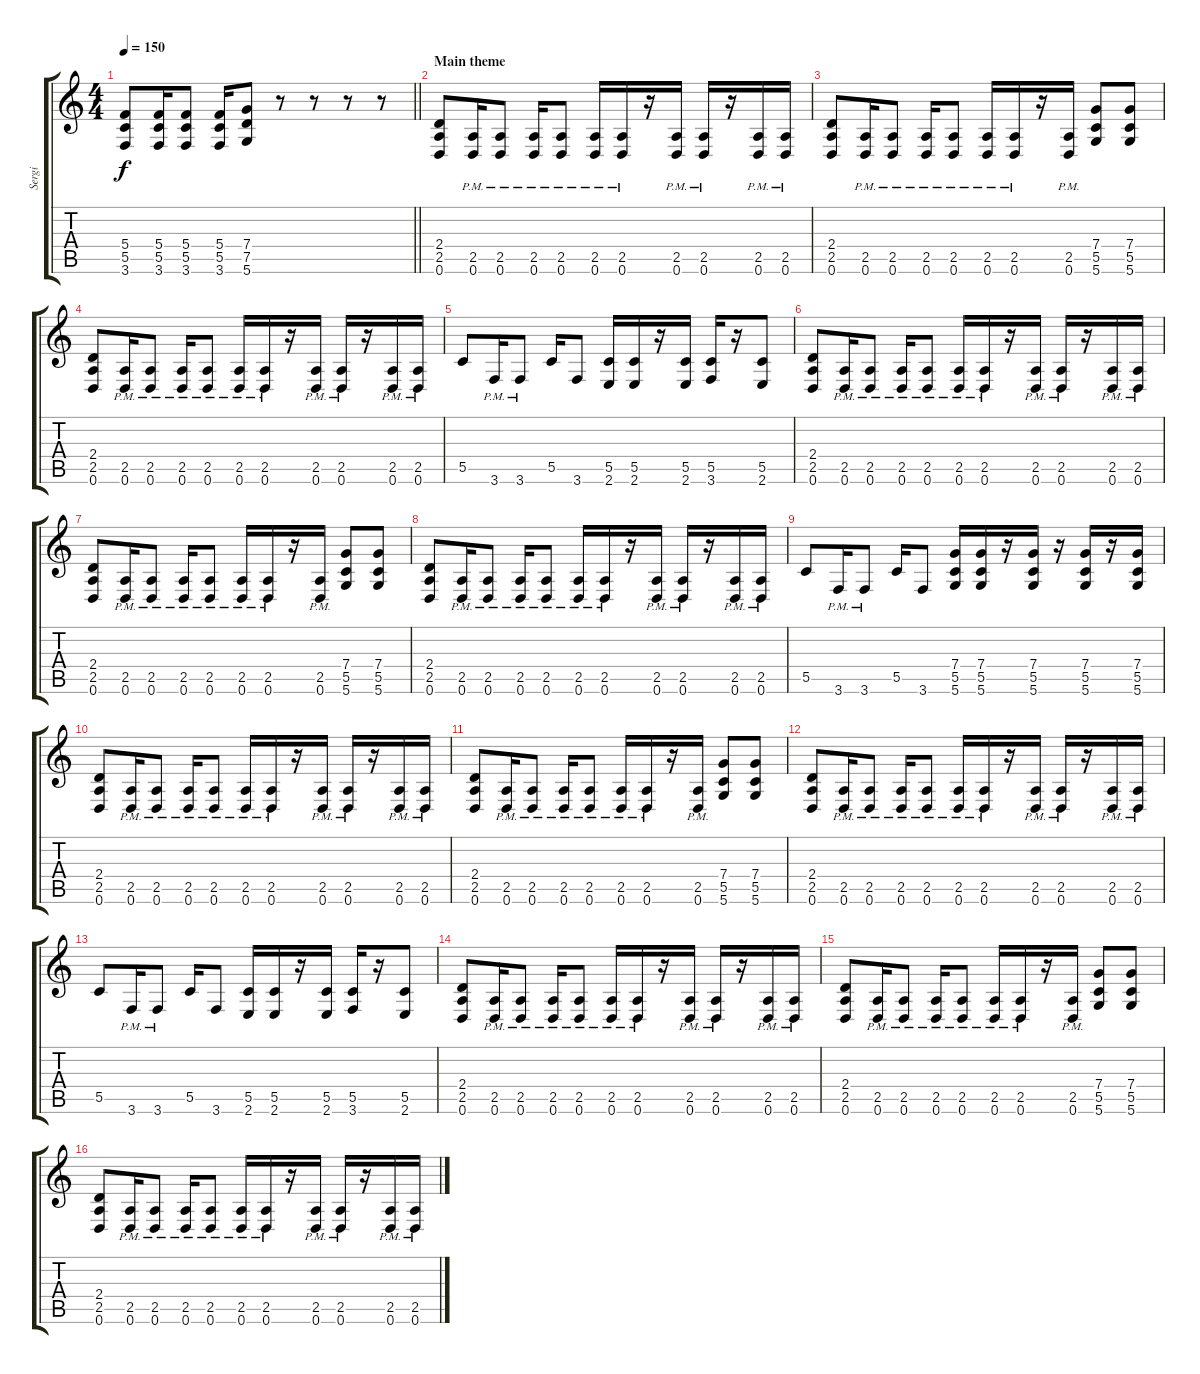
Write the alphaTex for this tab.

\track ("Sergi" "Sergi") {instrument distortionguitar}
\staff {score tabs}
\tuning (D4 A3 F3 C3 G2 D2) {hide}
\ts (4 4)
\tempo 150
\clef g2
\barLineRight lightlight
\ks c
(5.4 5.5 3.6).8{dy f} (5.4 5.5 3.6).16 (5.4 5.5 3.6).8 (5.4 5.5 3.6).16 (7.4 7.5 5.6).8 r.8 r.8 r.8 r.8 |
\section ("" "Main theme")
(2.4 2.5 0.6).8 (2.5{pm} 0.6{pm}).16 (2.5{pm} 0.6{pm}).8 (2.5{pm} 0.6{pm}).16 (2.5{pm} 0.6{pm}).8 (2.5{pm} 0.6{pm}).16 (2.5{pm} 0.6{pm}).16 r.16 (2.5{pm} 0.6{pm}).16 (2.5{pm} 0.6{pm}).16 r.16 (2.5{pm} 0.6{pm}).16 (2.5{pm} 0.6{pm}).16 |
(2.4 2.5 0.6).8 (2.5{pm} 0.6{pm}).16 (2.5{pm} 0.6{pm}).8 (2.5{pm} 0.6{pm}).16 (2.5{pm} 0.6{pm}).8 (2.5{pm} 0.6{pm}).16 (2.5{pm} 0.6{pm}).16 r.16 (2.5{pm} 0.6{pm}).16 (7.4 5.5 5.6).8 (7.4 5.5 5.6).8 |
(2.4 2.5 0.6).8 (2.5{pm} 0.6{pm}).16 (2.5{pm} 0.6{pm}).8 (2.5{pm} 0.6{pm}).16 (2.5{pm} 0.6{pm}).8 (2.5{pm} 0.6{pm}).16 (2.5{pm} 0.6{pm}).16 r.16 (2.5{pm} 0.6{pm}).16 (2.5{pm} 0.6{pm}).16 r.16 (2.5{pm} 0.6{pm}).16 (2.5{pm} 0.6{pm}).16 |
5.5.8 3.6{pm}.16 3.6{pm}.8 5.5.16 3.6.8 (5.5 2.6).16 (5.5 2.6).16 r.16 (5.5 2.6).16 (5.5 3.6).16 r.16 (5.5 2.6).8 |
(2.4 2.5 0.6).8 (2.5{pm} 0.6{pm}).16 (2.5{pm} 0.6{pm}).8 (2.5{pm} 0.6{pm}).16 (2.5{pm} 0.6{pm}).8 (2.5{pm} 0.6{pm}).16 (2.5{pm} 0.6{pm}).16 r.16 (2.5{pm} 0.6{pm}).16 (2.5{pm} 0.6{pm}).16 r.16 (2.5{pm} 0.6{pm}).16 (2.5{pm} 0.6{pm}).16 |
(2.4 2.5 0.6).8 (2.5{pm} 0.6{pm}).16 (2.5{pm} 0.6{pm}).8 (2.5{pm} 0.6{pm}).16 (2.5{pm} 0.6{pm}).8 (2.5{pm} 0.6{pm}).16 (2.5{pm} 0.6{pm}).16 r.16 (2.5{pm} 0.6{pm}).16 (7.4 5.5 5.6).8 (7.4 5.5 5.6).8 |
(2.4 2.5 0.6).8 (2.5{pm} 0.6{pm}).16 (2.5{pm} 0.6{pm}).8 (2.5{pm} 0.6{pm}).16 (2.5{pm} 0.6{pm}).8 (2.5{pm} 0.6{pm}).16 (2.5{pm} 0.6{pm}).16 r.16 (2.5{pm} 0.6{pm}).16 (2.5{pm} 0.6{pm}).16 r.16 (2.5{pm} 0.6{pm}).16 (2.5{pm} 0.6{pm}).16 |
5.5.8 3.6{pm}.16 3.6{pm}.8 5.5.16 3.6.8 (7.4 5.5 5.6).16 (7.4 5.5 5.6).16 r.16 (7.4 5.5 5.6).16 r.16 (7.4 5.5 5.6).16 r.16 (7.4 5.5 5.6).16 |
(2.4 2.5 0.6).8 (2.5{pm} 0.6{pm}).16 (2.5{pm} 0.6{pm}).8 (2.5{pm} 0.6{pm}).16 (2.5{pm} 0.6{pm}).8 (2.5{pm} 0.6{pm}).16 (2.5{pm} 0.6{pm}).16 r.16 (2.5{pm} 0.6{pm}).16 (2.5{pm} 0.6{pm}).16 r.16 (2.5{pm} 0.6{pm}).16 (2.5{pm} 0.6{pm}).16 |
(2.4 2.5 0.6).8 (2.5{pm} 0.6{pm}).16 (2.5{pm} 0.6{pm}).8 (2.5{pm} 0.6{pm}).16 (2.5{pm} 0.6{pm}).8 (2.5{pm} 0.6{pm}).16 (2.5{pm} 0.6{pm}).16 r.16 (2.5{pm} 0.6{pm}).16 (7.4 5.5 5.6).8 (7.4 5.5 5.6).8 |
(2.4 2.5 0.6).8 (2.5{pm} 0.6{pm}).16 (2.5{pm} 0.6{pm}).8 (2.5{pm} 0.6{pm}).16 (2.5{pm} 0.6{pm}).8 (2.5{pm} 0.6{pm}).16 (2.5{pm} 0.6{pm}).16 r.16 (2.5{pm} 0.6{pm}).16 (2.5{pm} 0.6{pm}).16 r.16 (2.5{pm} 0.6{pm}).16 (2.5{pm} 0.6{pm}).16 |
5.5.8 3.6{pm}.16 3.6{pm}.8 5.5.16 3.6.8 (5.5 2.6).16 (5.5 2.6).16 r.16 (5.5 2.6).16 (5.5 3.6).16 r.16 (5.5 2.6).8 |
(2.4 2.5 0.6).8 (2.5{pm} 0.6{pm}).16 (2.5{pm} 0.6{pm}).8 (2.5{pm} 0.6{pm}).16 (2.5{pm} 0.6{pm}).8 (2.5{pm} 0.6{pm}).16 (2.5{pm} 0.6{pm}).16 r.16 (2.5{pm} 0.6{pm}).16 (2.5{pm} 0.6{pm}).16 r.16 (2.5{pm} 0.6{pm}).16 (2.5{pm} 0.6{pm}).16 |
(2.4 2.5 0.6).8 (2.5{pm} 0.6{pm}).16 (2.5{pm} 0.6{pm}).8 (2.5{pm} 0.6{pm}).16 (2.5{pm} 0.6{pm}).8 (2.5{pm} 0.6{pm}).16 (2.5{pm} 0.6{pm}).16 r.16 (2.5{pm} 0.6{pm}).16 (7.4 5.5 5.6).8 (7.4 5.5 5.6).8 |
(2.4 2.5 0.6).8 (2.5{pm} 0.6{pm}).16 (2.5{pm} 0.6{pm}).8 (2.5{pm} 0.6{pm}).16 (2.5{pm} 0.6{pm}).8 (2.5{pm} 0.6{pm}).16 (2.5{pm} 0.6{pm}).16 r.16 (2.5{pm} 0.6{pm}).16 (2.5{pm} 0.6{pm}).16 r.16 (2.5{pm} 0.6{pm}).16 (2.5{pm} 0.6{pm}).16
